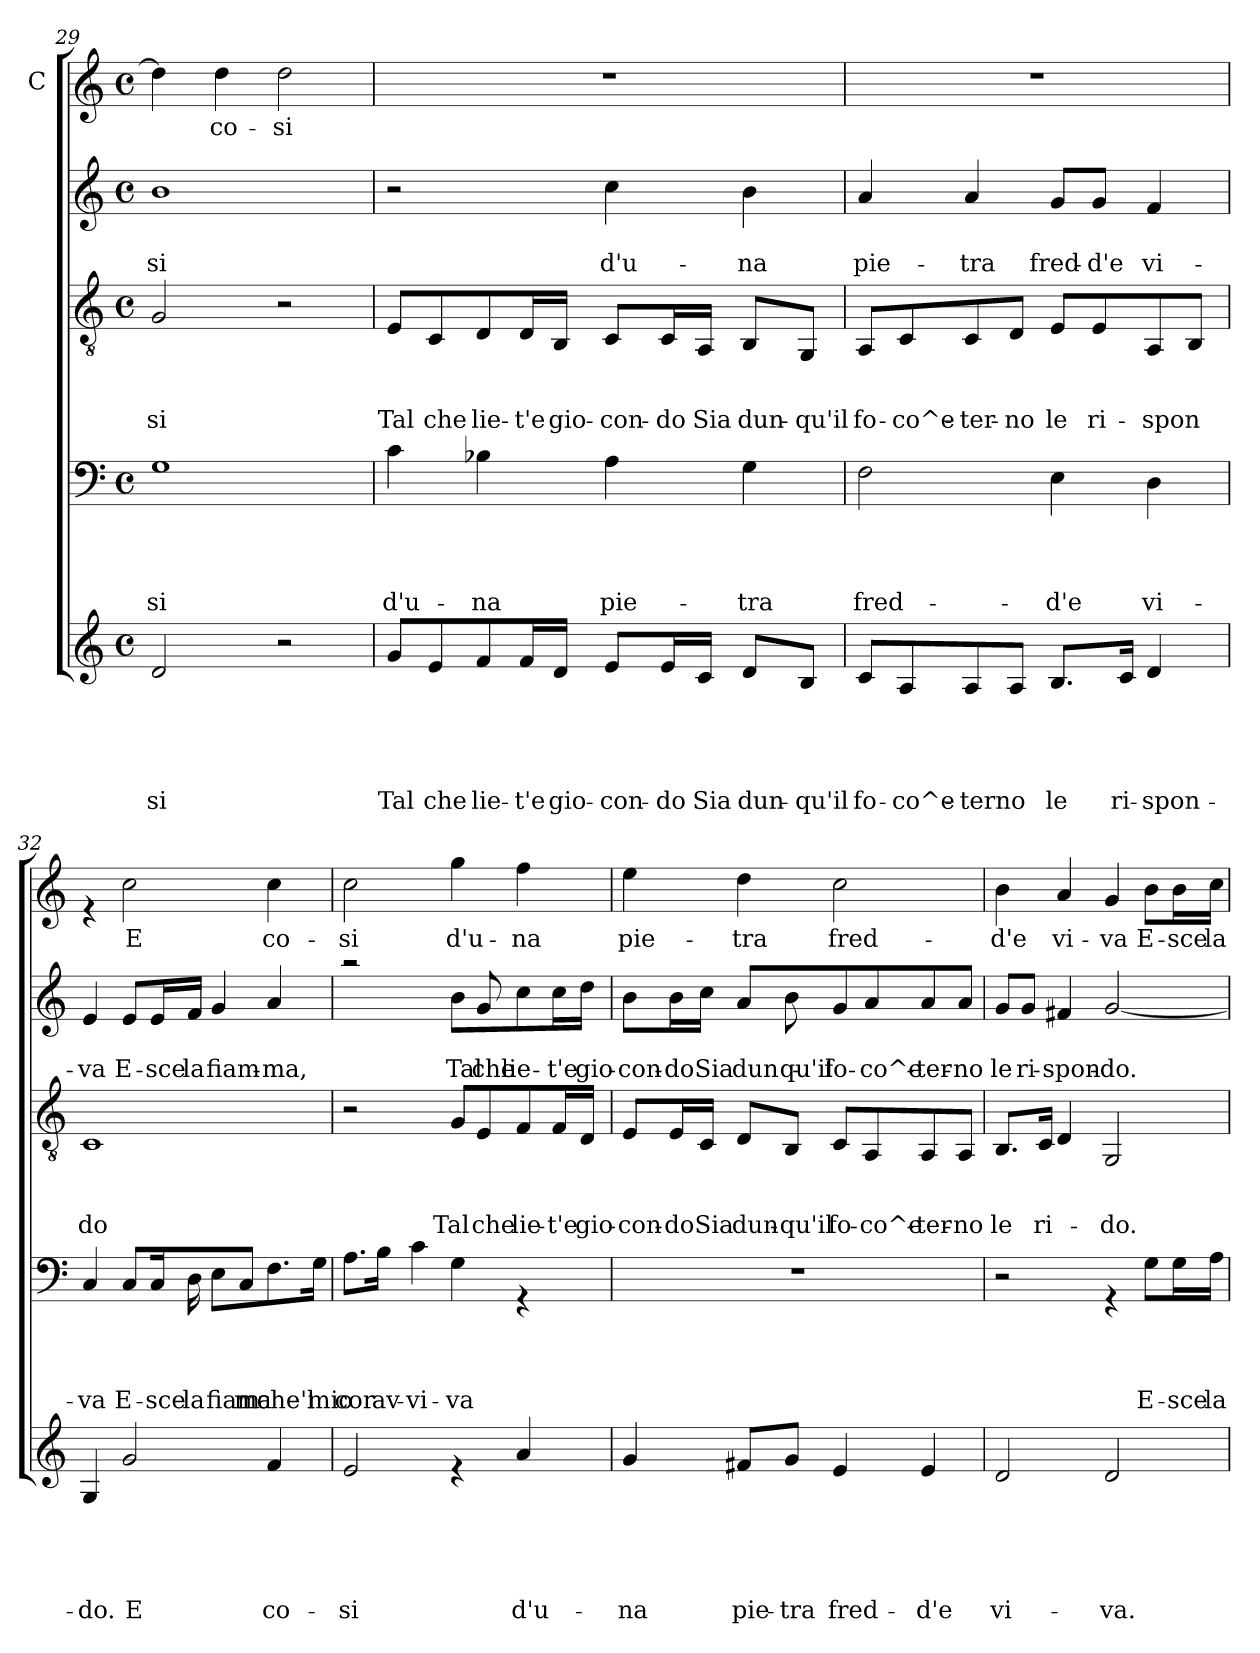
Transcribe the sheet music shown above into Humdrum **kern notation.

**kern	**text	**text	**text	**text	**text	**kern	**text	**text	**text	**text	**kern	**text	**text	**text	**kern	**text	**text	**kern	**text
*part5	*part5	*part5	*part5	*part5	*part5	*part4	*part4	*part4	*part4	*part4	*part3	*part3	*part3	*part3	*part2	*part2	*part2	*part1	*part1
*staff5	*staff5	*staff5	*staff5	*staff5	*staff5	*staff4	*staff4	*staff4	*staff4	*staff4	*staff3	*staff3	*staff3	*staff3	*staff2	*staff2	*staff2	*staff1	*staff1
*	*	*	*	*	*	*	*	*	*	*	*	*	*	*	*	*	*	*I"C	*
*clefG2	*	*	*	*	*	*clefF4	*	*	*	*	*clefGv2	*	*	*	*clefG2	*	*	*clefG2	*
*k[]	*	*	*	*	*	*k[]	*	*	*	*	*k[]	*	*	*	*k[]	*	*	*k[]	*
*C:	*	*	*	*	*	*C:	*	*	*	*	*C:	*	*	*	*C:	*	*	*C:	*
*M4/4	*	*	*	*	*	*M4/4	*	*	*	*	*M4/4	*	*	*	*M4/4	*	*	*M4/4	*
*met(c)	*	*	*	*	*	*met(c)	*	*	*	*	*met(c)	*	*	*	*met(c)	*	*	*met(c)	*
=29	=29	=29	=29	=29	=29	=29	=29	=29	=29	=29	=29	=29	=29	=29	=29	=29	=29	=29	=29
!	!	!	!	!	!LO:LY:b	!	!	!	!	!LO:LY:b	!	!	!	!LO:LY:b	!	!	!LO:LY:b	!	!
2d/	.	.	.	.	-si	1G	.	.	.	-si	2G/	.	.	-si	1b	.	-si	4dd\]	.
!	!	!	!	!	!	!	!	!	!	!	!	!	!	!	!	!	!	!	!LO:LY:b
.	.	.	.	.	.	.	.	.	.	.	.	.	.	.	.	.	.	4dd\	co-
!	!	!	!	!	!	!	!	!	!	!	!	!	!	!	!	!	!	!	!LO:LY:b
2r	.	.	.	.	.	.	.	.	.	.	2r	.	.	.	.	.	.	2dd\	-si
!!LO:LB:g=z
=30	=30	=30	=30	=30	=30	=30	=30	=30	=30	=30	=30	=30	=30	=30	=30	=30	=30	=30	=30
!	!	!	!	!	!LO:LY:b	!	!	!	!	!LO:LY:b	!	!	!	!LO:LY:b	!	!	!	!	!
8g/L	.	.	.	.	Tal	4c\	.	.	.	d'u-	8E/L	.	.	Tal	2r	.	.	1r	.
!	!	!	!	!	!LO:LY:b	!	!	!	!	!	!	!	!	!LO:LY:b	!	!	!	!	!
8e/	.	.	.	.	che	.	.	.	.	.	8C/	.	.	che	.	.	.	.	.
!	!	!	!	!	!LO:LY:b	!	!	!	!	!LO:LY:b	!	!	!	!LO:LY:b	!	!	!	!	!
8f/	.	.	.	.	lie-	4B-X\	.	.	.	-na	8D/	.	.	lie-	.	.	.	.	.
!	!	!	!	!	!LO:LY:b	!	!	!	!	!	!	!	!	!LO:LY:b	!	!	!	!	!
16f/L	.	.	.	.	-t'e	.	.	.	.	.	16D/L	.	.	-t'e	.	.	.	.	.
!	!	!	!	!	!LO:LY:b	!	!	!	!	!	!	!	!	!LO:LY:b	!	!	!	!	!
16d/JJ	.	.	.	.	gio-	.	.	.	.	.	16BB/JJ	.	.	gio-	.	.	.	.	.
!	!	!	!	!	!LO:LY:b	!	!	!	!	!LO:LY:b	!	!	!	!LO:LY:b	!	!	!LO:LY:b	!	!
8e/L	.	.	.	.	-con-	4A\	.	.	.	pie-	8C/L	.	.	-con-	4cc\	.	d'u-	.	.
!	!	!	!	!	!LO:LY:b	!	!	!	!	!	!	!	!	!LO:LY:b	!	!	!	!	!
16e/L	.	.	.	.	-do	.	.	.	.	.	16C/L	.	.	-do	.	.	.	.	.
!	!	!	!	!	!LO:LY:b	!	!	!	!	!	!	!	!	!LO:LY:b	!	!	!	!	!
16c/JJ	.	.	.	.	Sia	.	.	.	.	.	16AA/JJ	.	.	Sia	.	.	.	.	.
!	!	!	!	!	!LO:LY:b	!	!	!	!	!LO:LY:b	!	!	!	!LO:LY:b	!	!	!LO:LY:b	!	!
8d/L	.	.	.	.	dun-	4G\	.	.	.	-tra	8BB/L	.	.	dun-	4b\	.	-na	.	.
!	!	!	!	!	!LO:LY:b	!	!	!	!	!	!	!	!	!LO:LY:b	!	!	!	!	!
8B/J	.	.	.	.	-qu'il	.	.	.	.	.	8GG/J	.	.	-qu'il	.	.	.	.	.
=31	=31	=31	=31	=31	=31	=31	=31	=31	=31	=31	=31	=31	=31	=31	=31	=31	=31	=31	=31
!	!	!	!	!	!LO:LY:b	!	!	!	!	!LO:LY:b	!	!	!	!LO:LY:b	!	!	!LO:LY:b	!	!
8c/L	.	.	.	.	fo-	2F\	.	.	.	fred-	8AA/L	.	.	fo-	4a/	.	pie-	1r	.
!	!	!	!	!	!LO:LY:b	!	!	!	!	!	!	!	!	!LO:LY:b	!	!	!	!	!
8A/	.	.	.	.	-co^e-	.	.	.	.	.	8C/	.	.	-co^e-	.	.	.	.	.
!	!	!	!	!	!LO:LY:b	!	!	!	!	!	!	!	!	!LO:LY:b	!	!	!LO:LY:b	!	!
8A/	.	.	.	.	-terno	.	.	.	.	.	8C/	.	.	-ter-	4a/	.	-tra	.	.
!	!	!	!	!	!	!	!	!	!	!	!	!	!	!LO:LY:b	!	!	!	!	!
8A/J	.	.	.	.	.	.	.	.	.	.	8D/J	.	.	-no	.	.	.	.	.
!	!	!	!	!	!LO:LY:b	!	!	!	!	!LO:LY:b	!	!	!	!LO:LY:b	!	!	!LO:LY:b	!	!
8.B/L	.	.	.	.	le	4E\	.	.	.	-d'e	8E/L	.	.	le	8g/L	.	fred-	.	.
!	!	!	!	!	!	!	!	!	!	!	!	!	!	!LO:LY:b	!	!	!LO:LY:b	!	!
.	.	.	.	.	.	.	.	.	.	.	8E/	.	.	ri-	8g/J	.	-d'e	.	.
!	!	!	!	!	!LO:LY:b	!	!	!	!	!	!	!	!	!	!	!	!	!	!
16c/Jk	.	.	.	.	ri-	.	.	.	.	.	.	.	.	.	.	.	.	.	.
!	!	!	!	!	!LO:LY:b	!	!	!	!	!LO:LY:b	!	!	!	!LO:LY:b	!	!	!LO:LY:b	!	!
4d/	.	.	.	.	-spon-	4D\	.	.	.	vi-	8AA/	.	.	-spon	4f/	.	vi-	.	.
.	.	.	.	.	.	.	.	.	.	.	8BB/J	.	.	.	.	.	.	.	.
=32	=32	=32	=32	=32	=32	=32	=32	=32	=32	=32	=32	=32	=32	=32	=32	=32	=32	=32	=32
!	!	!	!	!	!LO:LY:b	!	!	!	!	!LO:LY:b	!	!	!	!LO:LY:b	!	!	!LO:LY:b	!	!
*	*	*	*	*	*	*^	*	*	*	*	*	*	*	*	*	*	*	*	*
4G/	.	.	.	.	-do.	4C/	4..ryy	.	.	.	-va	1C	.	.	do	4e/	.	-va	4re	.
!	!	!	!	!	!LO:LY:b	!	!	!	!	!	!LO:LY:b	!	!	!	!	!	!	!LO:LY:b	!	!LO:LY:b
2g/	.	.	.	.	E	8C/L	.	.	.	.	E-	.	.	.	.	8e/L	.	E-	2cc\	E
!	!	!	!	!	!	!	!	!	!	!	!LO:LY:b	!	!	!	!	!	!	!LO:LY:b	!	!
.	.	.	.	.	.	16C/k	.	.	.	.	-sce	.	.	.	.	16e/L	.	-sce	.	.
!	!	!	!	!	!	!	!	!	!	!	!LO:LY:b	!	!	!	!	!	!	!LO:LY:b	!	!
.	.	.	.	.	.	8.ryy	16D\	.	.	.	la	.	.	.	.	16f/JJ	.	la	.	.
!	!	!	!	!	!	!	!	!	!	!	!LO:LY:b	!	!	!	!	!	!	!LO:LY:b	!	!
.	.	.	.	.	.	.	8E\L	.	.	.	fiam	.	.	.	.	4g/	.	fiam-	.	.
!	!	!	!	!	!	!	!	!	!	!	!LO:LY:b	!	!	!	!	!	!	!	!	!
.	.	.	.	.	.	8C/J	8ryy	.	.	.	ma	.	.	.	.	.	.	.	.	.
!	!	!	!	!	!LO:LY:b	!	!	!	!	!	!LO:LY:b	!	!	!	!	!	!	!LO:LY:b	!	!LO:LY:b
4f/	.	.	.	.	co-	4ryy	8.F\	.	.	.	che'l	.	.	.	.	4a/	.	-ma,	4cc\	co-
!	!	!	!	!	!	!	!	!	!	!	!LO:LY:b	!	!	!	!	!	!	!	!	!
.	.	.	.	.	.	.	16G\Jk	.	.	.	mio	.	.	.	.	.	.	.	.	.
!!LO:LB:g=z
=33	=33	=33	=33	=33	=33	=33	=33	=33	=33	=33	=33	=33	=33	=33	=33	=33	=33	=33	=33	=33
!	!	!	!	!	!LO:LY:b	!	!	!	!	!	!LO:LY:b	!	!	!	!	!	!	!	!	!LO:LY:b
*	*	*	*	*	*	*v	*v	*	*	*	*	*	*	*	*	*^	*	*	*	*
2e/	.	.	.	.	-si	8.A\L	.	.	.	cor	2r	.	.	.	2raa	2ryy	.	.	2cc\	-si
!	!	!	!	!	!	!	!	!	!	!LO:LY:b	!	!	!	!	!	!	!	!	!	!
.	.	.	.	.	.	16B\Jk	.	.	.	av-	.	.	.	.	.	.	.	.	.	.
!	!	!	!	!	!	!	!	!	!	!LO:LY:b	!	!	!	!	!	!	!	!	!	!
.	.	.	.	.	.	4c\	.	.	.	-vi-	.	.	.	.	.	.	.	.	.	.
!	!	!	!	!	!	!	!	!	!	!LO:LY:b	!	!	!	!LO:LY:b	!	!	!	!LO:LY:b	!	!LO:LY:b
4re	.	.	.	.	.	4G\	.	.	.	-va	8G/L	.	.	Tal	8b\L	8ryy	.	Tal	4gg\	d'u-
!	!	!	!	!	!	!	!	!	!	!	!	!	!	!LO:LY:b	!	!	!	!LO:LY:b	!	!
.	.	.	.	.	.	.	.	.	.	.	8E/	.	.	che	8ryy	8g/	.	-che	.	.
!	!	!	!	!	!LO:LY:b	!	!	!	!	!	!	!	!	!LO:LY:b	!	!	!	!LO:LY:b	!	!LO:LY:b
4a/	.	.	.	.	d'u-	4rGG	.	.	.	.	8F/	.	.	lie-	8cc\	4ryy	.	lie-	4ff\	-na
!	!	!	!	!	!	!	!	!	!	!	!	!	!	!LO:LY:b	!	!	!	!LO:LY:b	!	!
.	.	.	.	.	.	.	.	.	.	.	16F/L	.	.	-t'e	16cc\L	.	.	-t'e	.	.
!	!	!	!	!	!	!	!	!	!	!	!	!	!	!LO:LY:b	!	!	!	!LO:LY:b	!	!
.	.	.	.	.	.	.	.	.	.	.	16D/JJ	.	.	gio-	16dd\JJ	.	.	gio-	.	.
=34	=34	=34	=34	=34	=34	=34	=34	=34	=34	=34	=34	=34	=34	=34	=34	=34	=34	=34	=34	=34
!	!	!	!	!	!LO:LY:b	!	!	!	!	!	!	!	!	!LO:LY:b	!	!	!	!LO:LY:b	!	!LO:LY:b
4g/	.	.	.	.	-na	1r	.	.	.	.	8E/L	.	.	-con-	8b\L	4.ryy	.	con-	4ee\	pie-
!	!	!	!	!	!	!	!	!	!	!	!	!	!	!LO:LY:b	!	!	!	!LO:LY:b	!	!
.	.	.	.	.	.	.	.	.	.	.	16E/L	.	.	-do	16b\L	.	.	-do	.	.
!	!	!	!	!	!	!	!	!	!	!	!	!	!	!LO:LY:b	!	!	!	!LO:LY:b	!	!
.	.	.	.	.	.	.	.	.	.	.	16C/JJ	.	.	Sia	16cc\JJ	.	.	Sia	.	.
!	!	!	!	!	!LO:LY:b	!	!	!	!	!	!	!	!	!LO:LY:b	!	!	!	!LO:LY:b	!	!LO:LY:b
8f#X/L	.	.	.	.	pie-	.	.	.	.	.	8D/L	.	.	dun-	8a/L	.	.	dun-	4dd\	-tra
!	!	!	!	!	!LO:LY:b	!	!	!	!	!	!	!	!	!LO:LY:b	!	!	!	!LO:LY:b	!	!
8g/J	.	.	.	.	-tra	.	.	.	.	.	8BB/J	.	.	-qu'il	8ryy	8b\	.	qu'il	.	.
!	!	!	!	!	!LO:LY:b	!	!	!	!	!	!	!	!	!LO:LY:b	!	!	!	!LO:LY:b	!	!LO:LY:b
4e/	.	.	.	.	fred-	.	.	.	.	.	8C/L	.	.	fo-	8g/	2ryy	.	-fo-	2cc\	fred-
!	!	!	!	!	!	!	!	!	!	!	!	!	!	!LO:LY:b	!	!	!	!LO:LY:b	!	!
.	.	.	.	.	.	.	.	.	.	.	8AA/	.	.	-co^e-	8a/	.	.	-co^e-	.	.
!	!	!	!	!	!LO:LY:b	!	!	!	!	!	!	!	!	!LO:LY:b	!	!	!	!LO:LY:b	!	!
4e/	.	.	.	.	-d'e	.	.	.	.	.	8AA/	.	.	-ter-	8a/	.	.	-ter-	.	.
!	!	!	!	!	!	!	!	!	!	!	!	!	!	!LO:LY:b	!	!	!	!LO:LY:b	!	!
.	.	.	.	.	.	.	.	.	.	.	8AA/J	.	.	-no	8a/J	.	.	-no	.	.
*	*	*	*	*	*	*	*	*	*	*	*	*	*	*	*v	*v	*	*	*	*
=35	=35	=35	=35	=35	=35	=35	=35	=35	=35	=35	=35	=35	=35	=35	=35	=35	=35	=35	=35
!	!	!	!	!	!LO:LY:b	!	!	!	!	!	!	!	!	!LO:LY:b	!	!	!LO:LY:b	!	!LO:LY:b
2d/	.	.	.	.	vi-	2r	.	.	.	.	8.BB/L	.	.	le	8g/L	.	le	4b\	-d'e
!	!	!	!	!	!	!	!	!	!	!	!	!	!	!	!	!	!LO:LY:b	!	!
.	.	.	.	.	.	.	.	.	.	.	.	.	.	.	8g/J	.	ri-	.	.
!	!	!	!	!	!	!	!	!	!	!	!	!	!	!LO:LY:b	!	!	!	!	!
.	.	.	.	.	.	.	.	.	.	.	16C/Jk	.	.	ri-	.	.	.	.	.
!	!	!	!	!	!	!	!	!	!	!	!	!	!	!	!	!	!LO:LY:b	!	!LO:LY:b
.	.	.	.	.	.	.	.	.	.	.	4D/	.	.	.	4f#X/	.	-spon-	4a/	vi-
!	!	!	!	!	!LO:LY:b	!	!	!	!	!	!	!	!	!LO:LY:b	!	!	!LO:LY:b	!	!LO:LY:b
2d/	.	.	.	.	-va.	4rGG	.	.	.	.	2GG/	.	.	-do.	[<2g/	.	-do.	4g/	-va
!	!	!	!	!	!	!	!	!	!	!LO:LY:b	!	!	!	!	!	!	!	!	!LO:LY:b
.	.	.	.	.	.	8G\L	.	.	.	E-	.	.	.	.	.	.	.	8b\L	E-
!	!	!	!	!	!	!	!	!	!	!LO:LY:b	!	!	!	!	!	!	!	!	!LO:LY:b
.	.	.	.	.	.	16G\L	.	.	.	-sce	.	.	.	.	.	.	.	16b\L	-sce
!	!	!	!	!	!	!	!	!	!	!LO:LY:b	!	!	!	!	!	!	!	!	!LO:LY:b
.	.	.	.	.	.	16A\JJ	.	.	.	la	.	.	.	.	.	.	.	16cc\JJ	la
=	=	=	=	=	=	=	=	=	=	=	=	=	=	=	=	=	=	=	=
*-	*-	*-	*-	*-	*-	*-	*-	*-	*-	*-	*-	*-	*-	*-	*-	*-	*-	*-	*-
